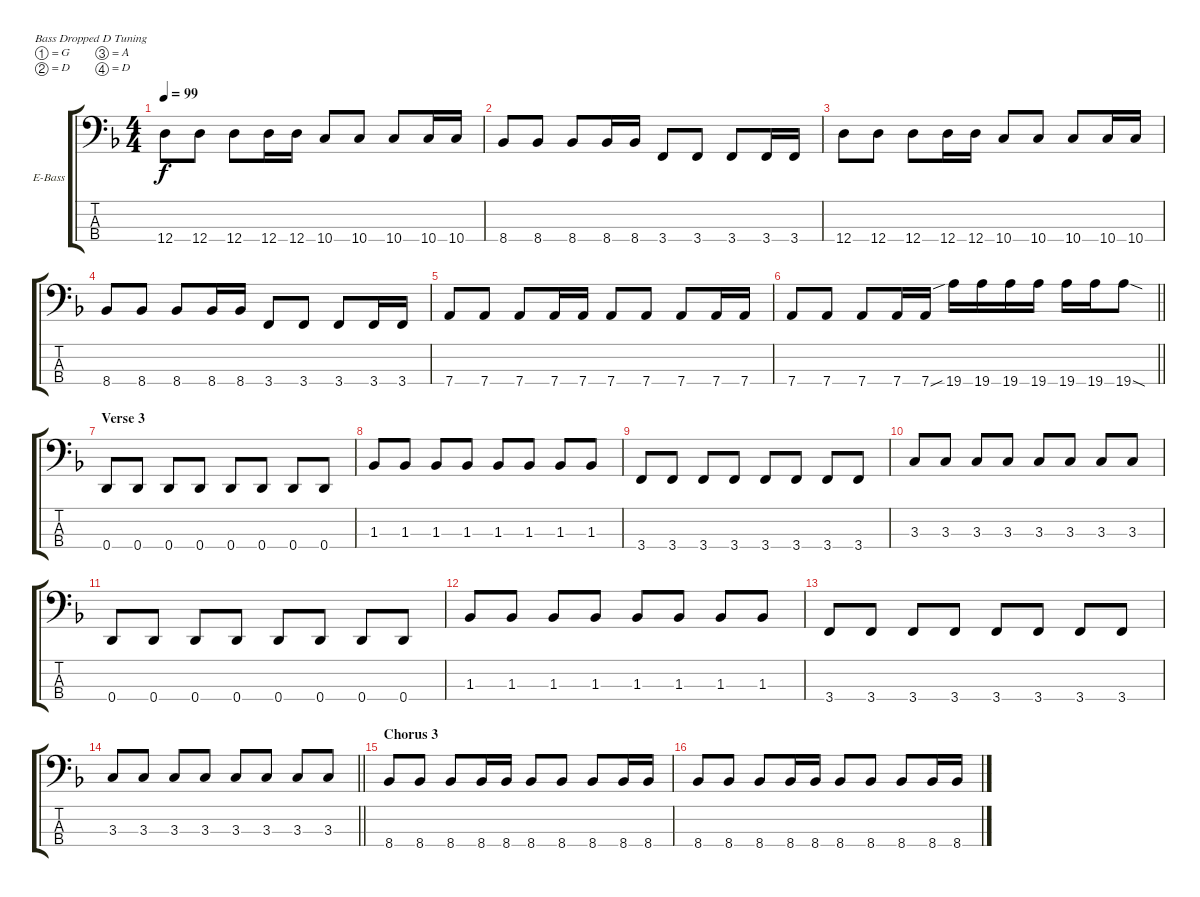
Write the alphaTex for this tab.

\bracketExtendMode groupsimilarinstruments
\firstSystemTrackNameOrientation horizontal
\otherSystemsTrackNameOrientation horizontal
\track ("Bass - Jason McCaslin" "E-Bass") {instrument electricbassfinger}
\staff {score tabs}
\tuning (G2 D2 A1 D1)
\ts (4 4)
\tempo 99
\clef f4
\ks f
12.4.8{dy f} 12.4.8 12.4.8 12.4.16 12.4.16 10.4.8 10.4.8 10.4.8 10.4.16 10.4.16 |
8.4.8 8.4.8 8.4.8 8.4.16 8.4.16 3.4.8 3.4.8 3.4.8 3.4.16 3.4.16 |
12.4.8 12.4.8 12.4.8 12.4.16 12.4.16 10.4.8 10.4.8 10.4.8 10.4.16 10.4.16 |
8.4.8 8.4.8 8.4.8 8.4.16 8.4.16 3.4.8 3.4.8 3.4.8 3.4.16 3.4.16 |
7.4.8 7.4.8 7.4.8 7.4.16 7.4.16 7.4.8 7.4.8 7.4.8 7.4.16 7.4.16 |
\barLineRight lightlight
7.4.8 7.4.8 7.4.8 7.4.16 7.4.16 19.4{sib}.16 19.4.16 19.4.16 19.4.16 19.4.16 19.4.16 19.4{sod}.8 |
\section ("" "Verse 3")
0.4.8 0.4.8 0.4.8 0.4.8 0.4.8 0.4.8 0.4.8 0.4.8 |
1.3.8 1.3.8 1.3.8 1.3.8 1.3.8 1.3.8 1.3.8 1.3.8 |
3.4.8 3.4.8 3.4.8 3.4.8 3.4.8 3.4.8 3.4.8 3.4.8 |
3.3.8 3.3.8 3.3.8 3.3.8 3.3.8 3.3.8 3.3.8 3.3.8 |
0.4.8 0.4.8 0.4.8 0.4.8 0.4.8 0.4.8 0.4.8 0.4.8 |
1.3.8 1.3.8 1.3.8 1.3.8 1.3.8 1.3.8 1.3.8 1.3.8 |
3.4.8 3.4.8 3.4.8 3.4.8 3.4.8 3.4.8 3.4.8 3.4.8 |
\barLineRight lightlight
3.3.8 3.3.8 3.3.8 3.3.8 3.3.8 3.3.8 3.3.8 3.3.8 |
\section ("" "Chorus 3")
8.4.8 8.4.8 8.4.8 8.4.16 8.4.16 8.4.8 8.4.8 8.4.8 8.4.16 8.4.16 |
8.4.8 8.4.8 8.4.8 8.4.16 8.4.16 8.4.8 8.4.8 8.4.8 8.4.16 8.4.16
